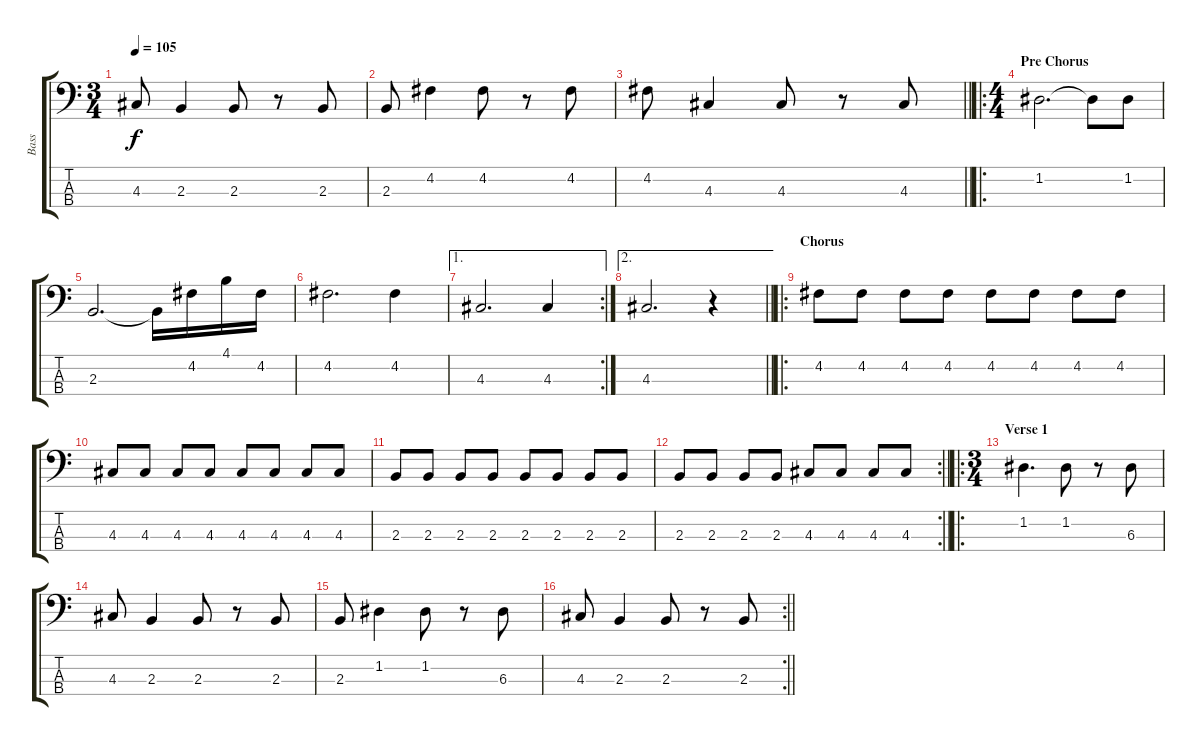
\track ("Bass" "Bass") {instrument electricbassfinger}
\staff {score tabs}
\tuning (G2 D2 A1 E1) {hide}
\ts (3 4)
\tempo 105
\clef f4
\ks c
4.3.8{dy f} 2.3.4 2.3.8 r.8 2.3.8 |
2.3.8 4.2.4 4.2.8 r.8 4.2.8 |
\barLineRight lightlight
4.2.8 4.3.4 4.3.8 r.8 4.3.8 |
\ro
\ts (4 4)
\section ("" "Pre Chorus")
1.2.2{d} 1.2{t}.8 1.2.8 |
2.3.2{d} 2.3{t}.16 4.2.16 4.1.16 4.2.16 |
4.2.2{d} 4.2.4 |
\ae 1
\rc 2
4.3.2{d} 4.3.4 |
\ae 2
\barLineRight lightlight
4.3.2{d} r.4 |
\ro
\section ("" "Chorus")
4.2.8 4.2.8 4.2.8 4.2.8 4.2.8 4.2.8 4.2.8 4.2.8 |
4.3.8 4.3.8 4.3.8 4.3.8 4.3.8 4.3.8 4.3.8 4.3.8 |
2.3.8 2.3.8 2.3.8 2.3.8 2.3.8 2.3.8 2.3.8 2.3.8 |
\rc 2
\barLineRight lightlight
2.3.8 2.3.8 2.3.8 2.3.8 4.3.8 4.3.8 4.3.8 4.3.8 |
\ro
\ts (3 4)
\section ("" "Verse 1")
1.2.4{d} 1.2.8 r.8 6.3.8 |
4.3.8 2.3.4 2.3.8 r.8 2.3.8 |
2.3.8 1.2.4 1.2.8 r.8 6.3.8 |
\rc 2
\barLineRight lightlight
4.3.8 2.3.4 2.3.8 r.8 2.3.8
